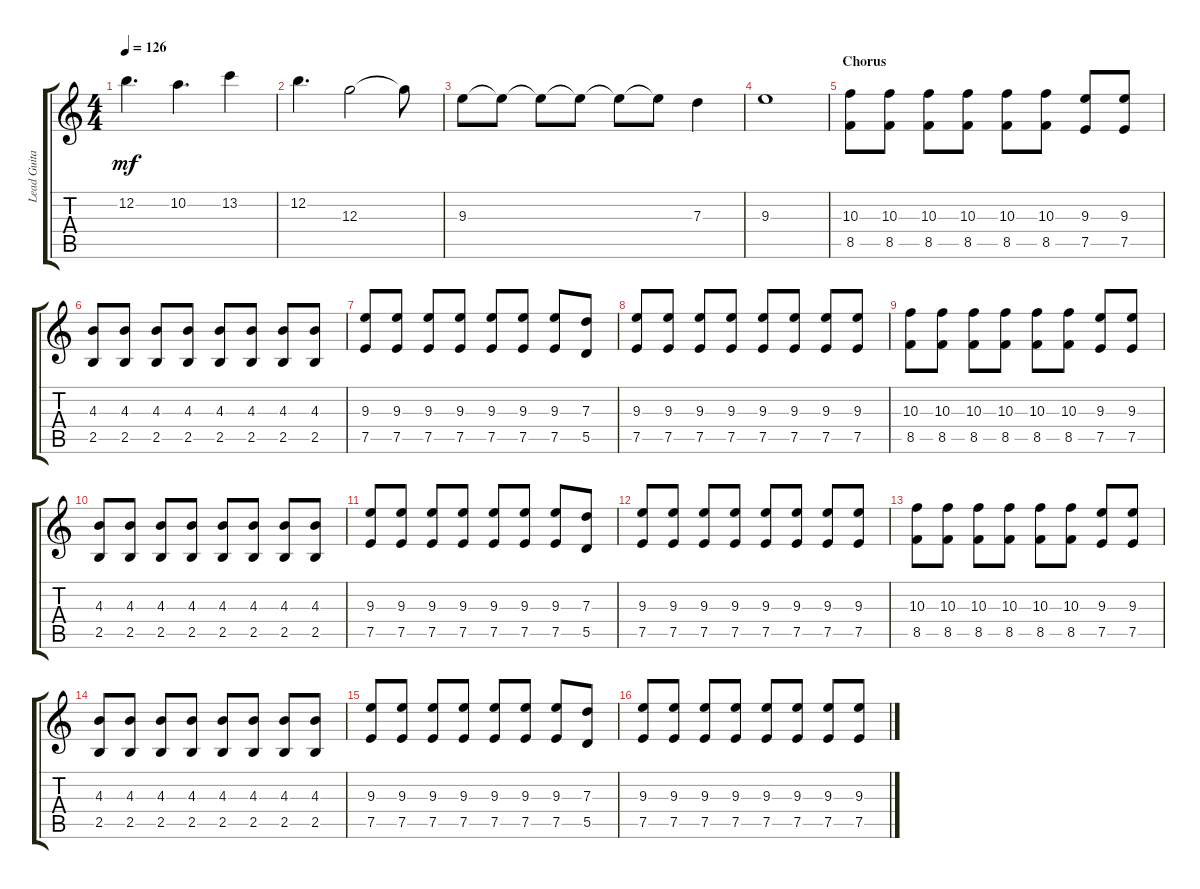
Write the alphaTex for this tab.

\track ("Lead Guitar" "Lead Guita") {instrument overdrivenguitar}
\staff {score tabs}
\tuning (E4 B3 G3 D3 A2 E2) {hide}
\ts (4 4)
\tempo 126
\clef g2
\ks c
12.2.4{d dy mf} 10.2.4{d} 13.2.4 |
12.2.4{d} 12.3.2 12.3{t}.8 |
9.3.8 9.3{t}.8 9.3{t}.8 9.3{t}.8 9.3{t}.8 9.3{t}.8 7.3.4 |
9.3.1 |
\section ("" "Chorus")
(10.3 8.5).8 (10.3 8.5).8 (10.3 8.5).8 (10.3 8.5).8 (10.3 8.5).8 (10.3 8.5).8 (9.3 7.5).8 (9.3 7.5).8 |
(4.3 2.5).8 (4.3 2.5).8 (4.3 2.5).8 (4.3 2.5).8 (4.3 2.5).8 (4.3 2.5).8 (4.3 2.5).8 (4.3 2.5).8 |
(9.3 7.5).8 (9.3 7.5).8 (9.3 7.5).8 (9.3 7.5).8 (9.3 7.5).8 (9.3 7.5).8 (9.3 7.5).8 (7.3 5.5).8 |
(9.3 7.5).8 (9.3 7.5).8 (9.3 7.5).8 (9.3 7.5).8 (9.3 7.5).8 (9.3 7.5).8 (9.3 7.5).8 (9.3 7.5).8 |
(10.3 8.5).8 (10.3 8.5).8 (10.3 8.5).8 (10.3 8.5).8 (10.3 8.5).8 (10.3 8.5).8 (9.3 7.5).8 (9.3 7.5).8 |
(4.3 2.5).8 (4.3 2.5).8 (4.3 2.5).8 (4.3 2.5).8 (4.3 2.5).8 (4.3 2.5).8 (4.3 2.5).8 (4.3 2.5).8 |
(9.3 7.5).8 (9.3 7.5).8 (9.3 7.5).8 (9.3 7.5).8 (9.3 7.5).8 (9.3 7.5).8 (9.3 7.5).8 (7.3 5.5).8 |
(9.3 7.5).8 (9.3 7.5).8 (9.3 7.5).8 (9.3 7.5).8 (9.3 7.5).8 (9.3 7.5).8 (9.3 7.5).8 (9.3 7.5).8 |
(10.3 8.5).8 (10.3 8.5).8 (10.3 8.5).8 (10.3 8.5).8 (10.3 8.5).8 (10.3 8.5).8 (9.3 7.5).8 (9.3 7.5).8 |
(4.3 2.5).8 (4.3 2.5).8 (4.3 2.5).8 (4.3 2.5).8 (4.3 2.5).8 (4.3 2.5).8 (4.3 2.5).8 (4.3 2.5).8 |
(9.3 7.5).8 (9.3 7.5).8 (9.3 7.5).8 (9.3 7.5).8 (9.3 7.5).8 (9.3 7.5).8 (9.3 7.5).8 (7.3 5.5).8 |
(9.3 7.5).8 (9.3 7.5).8 (9.3 7.5).8 (9.3 7.5).8 (9.3 7.5).8 (9.3 7.5).8 (9.3 7.5).8 (9.3 7.5).8
